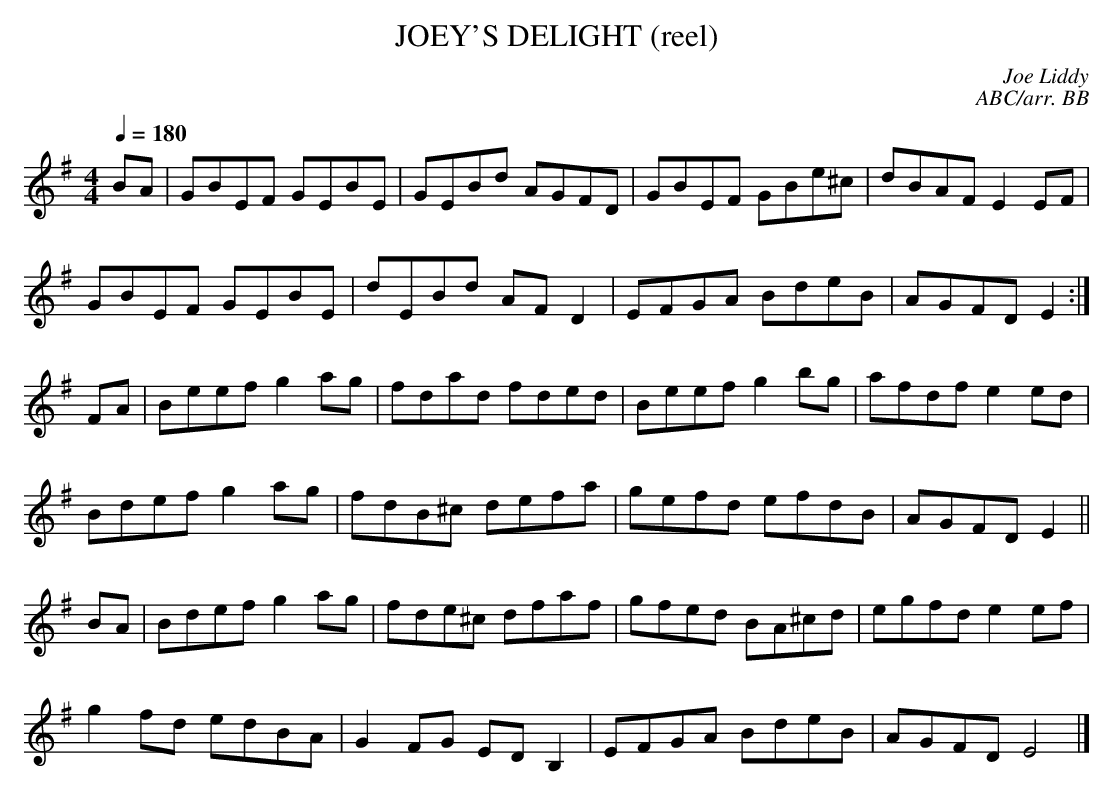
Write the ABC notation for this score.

X:1
T:JOEY'S DELIGHT (reel)
C:Joe Liddy
C:ABC/arr. BB
Q:1/4=180
L:1/8
M:4/4
K:Em
BA|GBEF GEBE|GEBd AGFD|GBEF GBe^c|dBAF E2 EF |
GBEF GEBE|dEBd AF D2|EFGA BdeB|AGFD E2 :|
FA|Beef g2 ag|fdad fded|Beef g2 bg|afdf e2 ed |
Bdef g2 ag|fdB^c defa|gefd efdB|AGFD E2 ||
BA|Bdef g2 ag|fde^c dfaf|gfed BA^cd|egfd e2 ef |
g2 fd edBA|G2 FG ED B,2|EFGA BdeB|AGFD E4 |]
